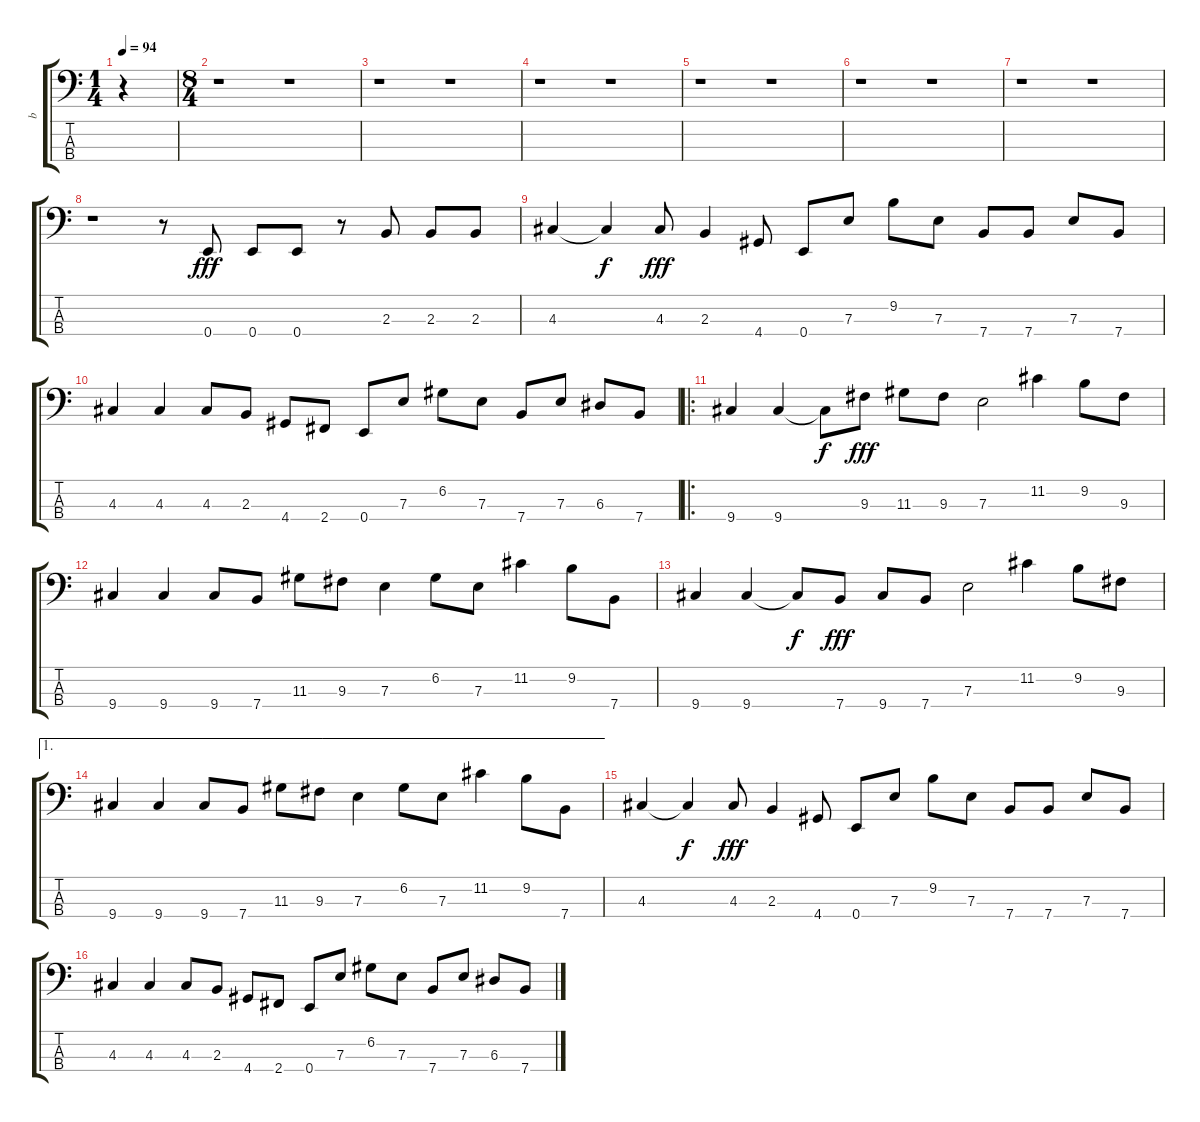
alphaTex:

\track ("b" "b") {instrument electricbassfinger}
\staff {score tabs}
\tuning (G2 D2 A1 E1) {hide}
\ts (1 4)
\tempo 94
\clef f4
\ks c
r.4{dy fff instrument electricbassfinger} |
\ts (8 4)
r.1 r.1 |
r.1 r.1 |
r.1 r.1 |
r.1 r.1 |
r.1 r.1 |
r.1 r.1 |
r.1 r.8 0.4.8 0.4.8 0.4.8 r.8 2.3.8 2.3.8 2.3.8 |
4.3.4 4.3{t}.4{dy f} 4.3.8{dy fff} 2.3.4 4.4.8 0.4.8 7.3.8 9.2.8 7.3.8 7.4.8 7.4.8 7.3.8 7.4.8 |
4.3.4 4.3.4 4.3.8 2.3.8 4.4.8 2.4.8 0.4.8 7.3.8 6.2.8 7.3.8 7.4.8 7.3.8 6.3.8 7.4.8 |
\ro
9.4.4 9.4.4 9.4{t}.8{dy f} 9.3.8{dy fff} 11.3.8 9.3.8 7.3.2 11.2.4 9.2.8 9.3.8 |
9.4.4 9.4.4 9.4.8 7.4.8 11.3.8 9.3.8 7.3.4 6.2.8 7.3.8 11.2.4 9.2.8 7.4.8 |
9.4.4 9.4.4 9.4{t}.8{dy f} 7.4.8{dy fff} 9.4.8 7.4.8 7.3.2 11.2.4 9.2.8 9.3.8 |
\ae 1
9.4.4 9.4.4 9.4.8 7.4.8 11.3.8 9.3.8 7.3.4 6.2.8 7.3.8 11.2.4 9.2.8 7.4.8 |
4.3.4 4.3{t}.4{dy f} 4.3.8{dy fff} 2.3.4 4.4.8 0.4.8 7.3.8 9.2.8 7.3.8 7.4.8 7.4.8 7.3.8 7.4.8 |
4.3.4 4.3.4 4.3.8 2.3.8 4.4.8 2.4.8 0.4.8 7.3.8 6.2.8 7.3.8 7.4.8 7.3.8 6.3.8 7.4.8
